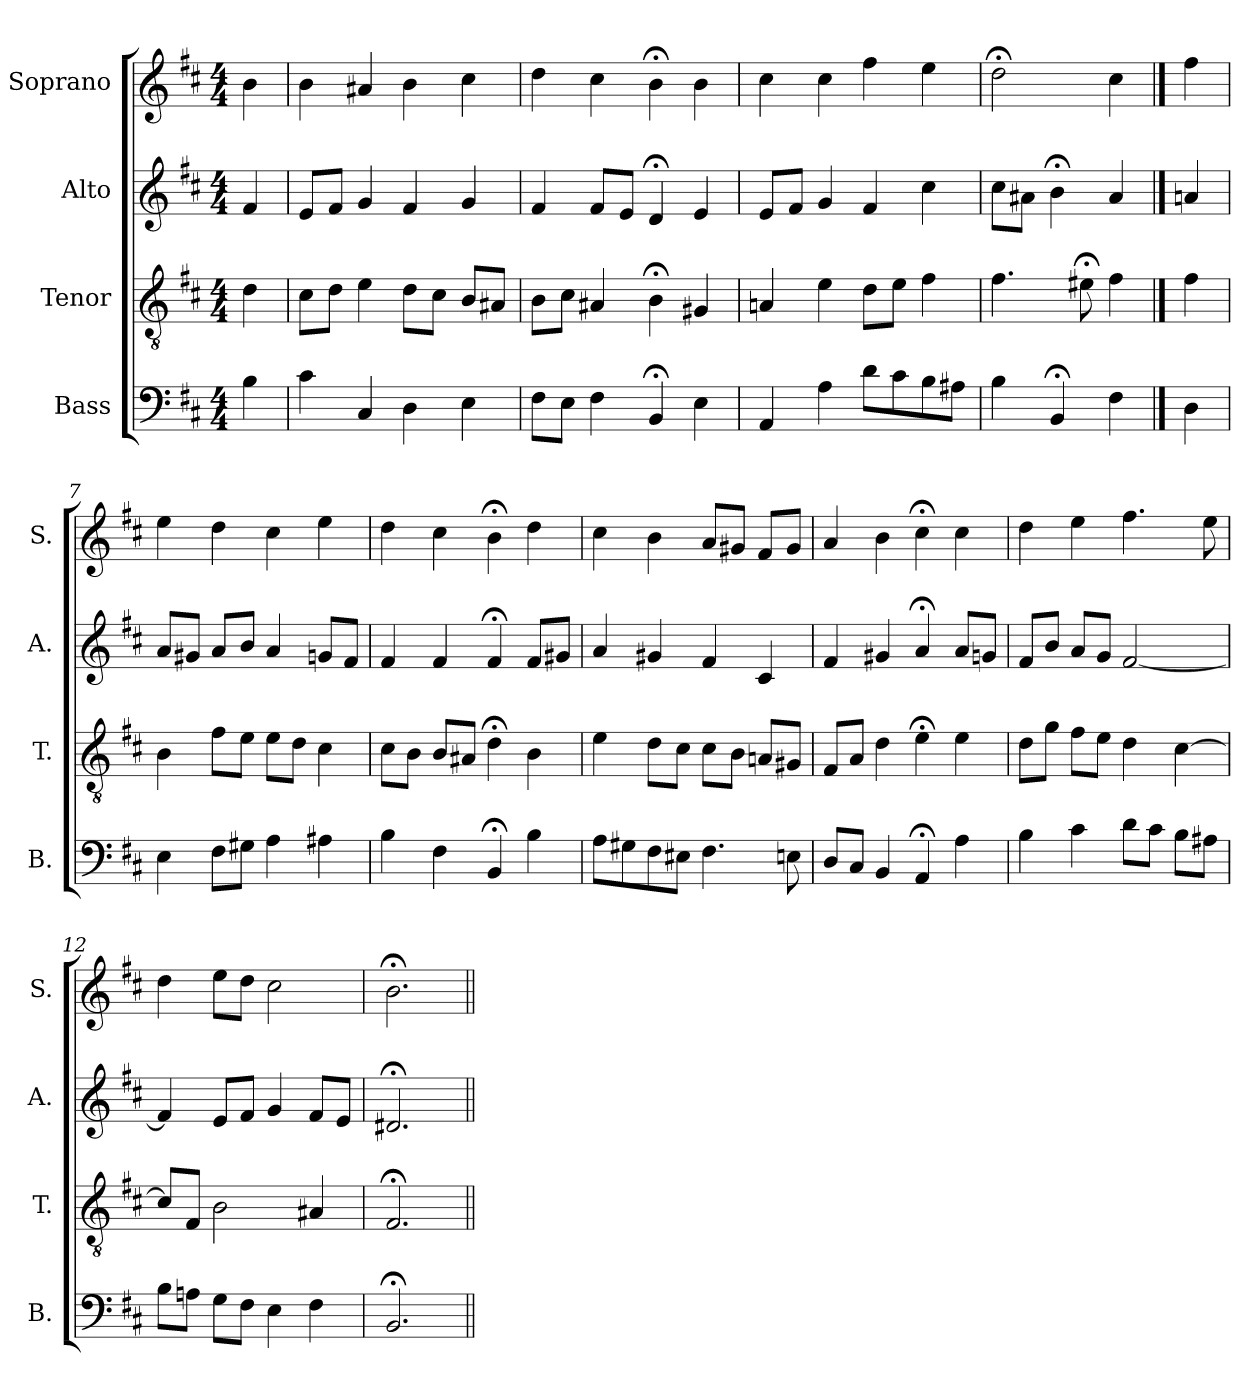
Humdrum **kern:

**kern	**kern	**kern	**kern
*part4	*part3	*part2	*part1
*staff4	*staff3	*staff2	*staff1
*I"Bass	*I"Tenor	*I"Alto	*I"Soprano
*I'B.	*I'T.	*I'A.	*I'S.
*clefF4	*clefGv2	*clefG2	*clefG2
*	*ITrd7c12	*	*
*k[f#c#]	*k[f#c#]	*k[f#c#]	*k[f#c#]
*D:	*D:	*D:	*D:
*M4/4	*M4/4	*M4/4	*M4/4
=1	=1	=1	=1
4B\	4D\	4f#/	4b\
=2	=2	=2	=2
4c#\	8C#\L	8e/L	4b\
.	8D\J	8f#/J	.
4C#/	4E\	4g/	4a#X/
4D\	8D\L	4f#/	4b\
.	8C#\J	.	.
4E\	8BB/L	4g/	4cc#\
.	8AA#X/J	.	.
=3	=3	=3	=3
8F#\L	8BB\L	4f#/	4dd\
8E\J	8C#\J	.	.
4F#\	4AA#X/	8f#/L	4cc#\
.	.	8e/J	.
4BB;</	4BB;<\	4d;</	4b;<\
4E\	4GG#X/	4e/	4b\
=4	=4	=4	=4
4AA/	4AAn/	8e/L	4cc#\
.	.	8f#/J	.
4A\	4E\	4g/	4cc#\
8d\L	8D\L	4f#/	4ff#\
8c#\	8E\J	.	.
8B\	4F#\	4cc#\	4ee\
8A#X\J	.	.	.
=5	=5	=5	=5
4B\	4.F#\	8cc#\L	2dd;<\
.	.	8a#X\J	.
4BB;</	.	4b;<\	.
.	8E#X;<\	.	.
4F#\	4F#\	4a#/	4cc#\
==6	==6	==6	==6
4D\	4F#\	4an/	4ff#\
!!LO:LB:g=z
=7	=7	=7	=7
4E\	4BB\	8a/L	4ee\
.	.	8g#X/J	.
8F#\L	8F#\L	8a/L	4dd\
8G#X\J	8E\J	8b/J	.
4A\	8E\L	4a/	4cc#\
.	8D\J	.	.
4A#X\	4C#\	8gn/L	4ee\
.	.	8f#/J	.
=8	=8	=8	=8
4B\	8C#\L	4f#/	4dd\
.	8BB\J	.	.
4F#\	8BB/L	4f#/	4cc#\
.	8AA#X/J	.	.
4BB;</	4D;<\	4f#;</	4b;<\
4B\	4BB\	8f#/L	4dd\
.	.	8g#X/J	.
=9	=9	=9	=9
8A\L	4E\	4a/	4cc#\
8G#X\	.	.	.
8F#\	8D\L	4g#X/	4b\
8E#X\J	8C#\J	.	.
4.F#\	8C#\L	4f#/	8a/L
.	8BB\J	.	8g#X/J
.	8AAn/L	4c#/	8f#/L
8En\	8GG#X/J	.	8g#/J
!!LO:PB:g=z
=10	=10	=10	=10
8D/L	8FF#/L	4f#/	4a/
8C#/J	8AA/J	.	.
4BB/	4D\	4g#X/	4b\
4AA;</	4E;<\	4a;</	4cc#;<\
4A\	4E\	8a/L	4cc#\
.	.	8gn/J	.
=11	=11	=11	=11
4B\	8D\L	8f#/L	4dd\
.	8G\J	8b/J	.
4c#\	8F#\L	8a/L	4ee\
.	8E\J	8g/J	.
8d\L	4D\	[2f#/	4.ff#\
8c#\J	.	.	.
8B\L	[4C#\	.	.
8A#X\J	.	.	8ee\
=12	=12	=12	=12
8B\L	8C#/L]	4f#/]	4dd\
8An\J	8FF#/J	.	.
8G\L	2BB\	8e/L	8ee\L
8F#\J	.	8f#/J	8dd\J
4E\	.	4g/	2cc#\
4F#\	4AA#X/	8f#/L	.
.	.	8e/J	.
=13	=13	=13	=13
2.BB;</	2.FF#;</	2.d#X;</	2.b;<\
=||	=||	=||	=||
*-	*-	*-	*-
